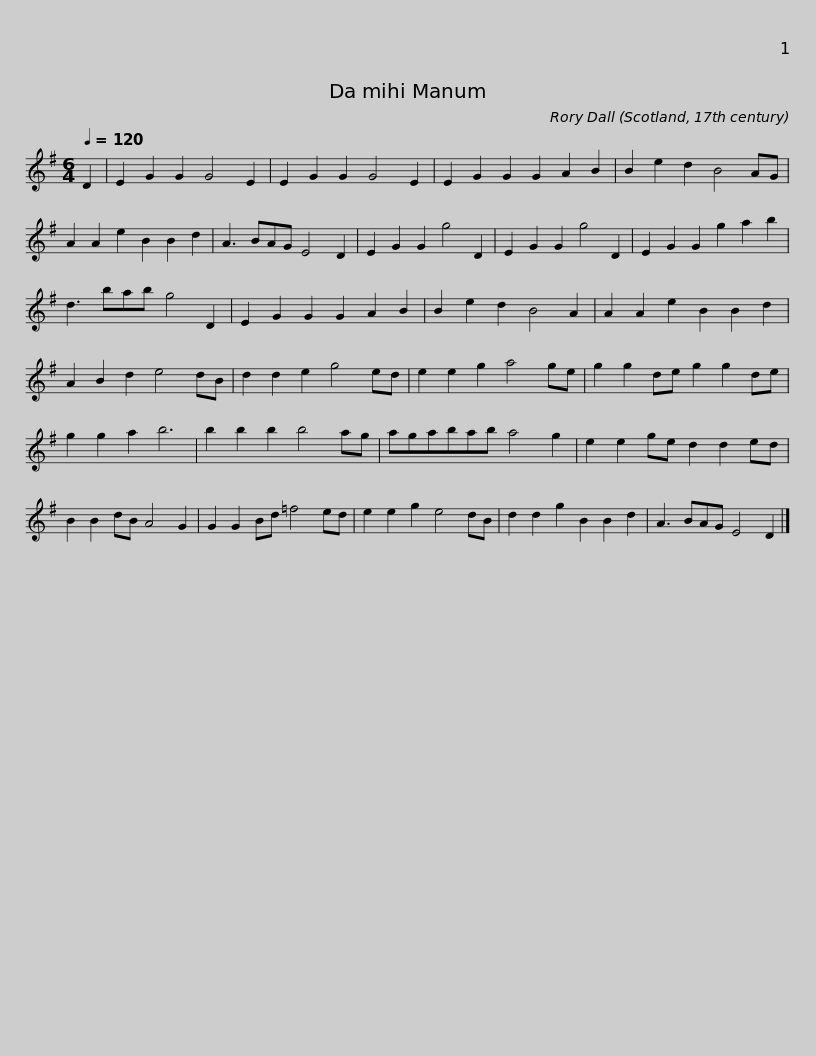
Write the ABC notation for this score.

X:1
L:1/8
Q:1/4=120
M:6/4
I:linebreak $
K:Emin
V:1 treble
V:1
 D2 | E2 G2 G2 G4 E2 | E2 G2 G2 G4 E2 | E2 G2 G2 G2 A2 B2 | B2 e2 d2 B4 AG | %5
 A2 A2 e2 B2 B2 d2 | A3 BAG E4 D2 |$ E2 G2 G2 g4 D2 | E2 G2 G2 g4 D2 | E2 G2 G2 g2 a2 b2 | %10
 d3 bab g4 D2 | E2 G2 G2 G2 A2 B2 | B2 e2 d2 B4 A2 | A2 A2 e2 B2 B2 d2 |$ A2 B2 d2 e4 dB | %15
 d2 d2 e2 g4 ed | e2 e2 g2 a4 ge | g2 g2 de g2 g2 de | g2 g2 a2 b6 | b2 b2 b2 b4 ag |$ %20
 agabab a4 g2 | e2 e2 ge d2 d2 ed | B2 B2 dB A4 G2 | G2 G2 Bd =f4 ed | e2 e2 g2 e4 dB |$ %25
 d2 d2 g2 B2 B2 d2 | A3 BAG E4 D2 |] %27
